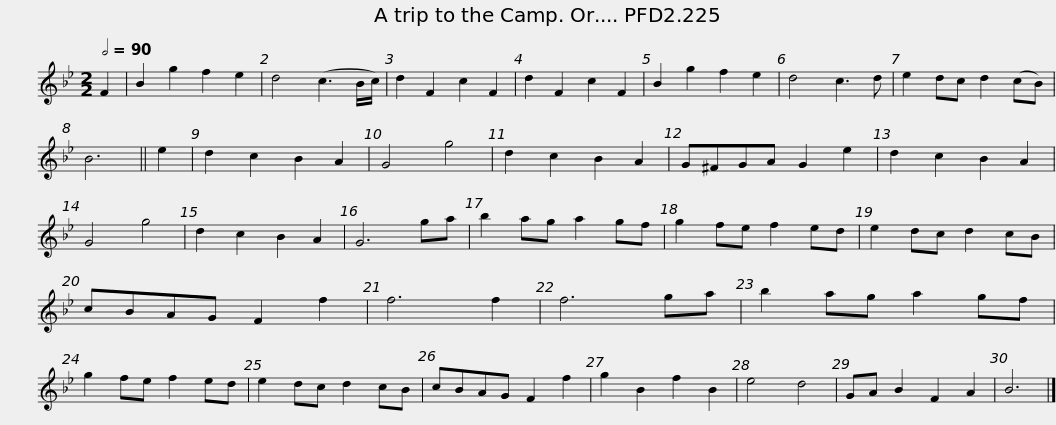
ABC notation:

X:1
L:1/8
Q:1/2=90
M:2/2
I:linebreak $
K:Bb
V:1 treble
V:1
 F2 | B2 g2 f2 e2 | d4 (c3 B/c/) | d2 F2 c2 F2 | d2 F2 c2 F2 | %5
 B2 g2 f2 e2 | d4 c3 d | e2 dc d2 (cB) | B6 || e2 | %10
 d2 c2 B2 A2 |$ G4 g4 | d2 c2 B2 A2 | G^FGA G2 e2 | d2 c2 B2 A2 | %15
 G4 g4 | d2 c2 B2 A2 | G6 ga | b2 ag a2 gf | g2 fe f2 ed |$ %20
 e2 dc d2 cB | cBAG F2 f2 | f6 f2 | f6 ga | b2 ag a2 gf | %25
 g2 fe f2 ed | e2 dc d2 cB | cBAG F2 f2 |$ g2 B2 f2 B2 | e4 d4 | %30
 GA B2 F2 A2 | B6 |] %32
